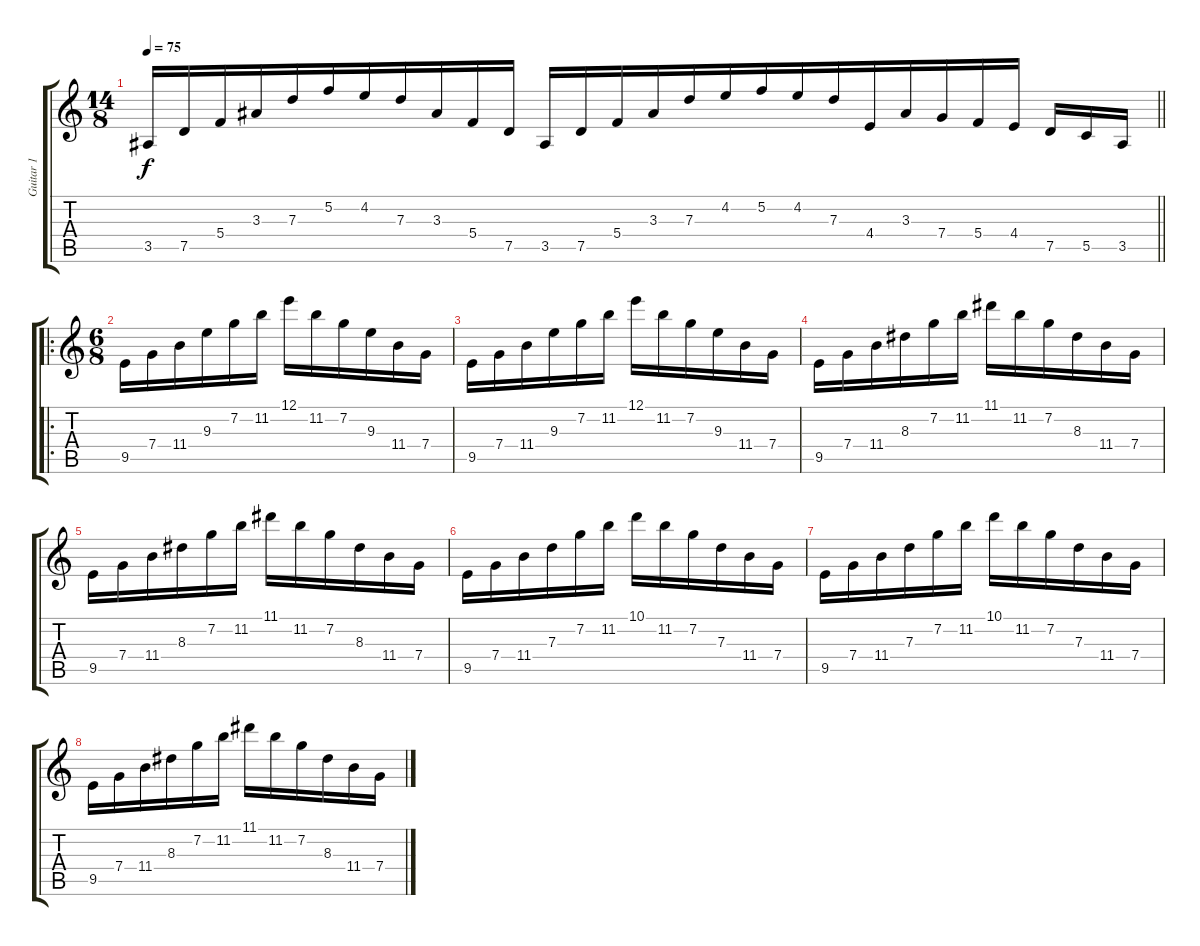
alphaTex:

\track ("Guitar 1" "Guitar 1") {instrument acousticguitarsteel}
\staff {score tabs}
\tuning (E4 C4 G3 C3 G2 C2) {hide}
\ts (14 8)
\tempo 75
\clef g2
\barLineRight lightlight
\ks c
3.5.16{dy f} 7.5.16{beam merge} 5.4.16 3.3.16{beam merge} 7.3.16 5.2.16{beam merge} 4.2.16 7.3.16{beam merge} 3.3.16 5.4.16{beam merge} 7.5.16{beam split} 3.5.16{beam merge} 7.5.16 5.4.16{beam merge} 3.3.16 7.3.16{beam merge} 4.2.16 5.2.16{beam merge} 4.2.16 7.3.16{beam merge} 4.4.16 3.3.16 7.4.16 5.4.16{beam merge} 4.4.16{beam split} 7.5.16{beam merge} 5.5.16 3.5.16 |
\ro
\ts (6 8)
9.5.16 7.4.16 11.4.16 9.3.16 7.2.16 11.2.16 12.1.16 11.2.16 7.2.16 9.3.16 11.4.16 7.4.16 |
9.5.16 7.4.16 11.4.16 9.3.16 7.2.16 11.2.16 12.1.16 11.2.16 7.2.16 9.3.16 11.4.16 7.4.16 |
9.5.16 7.4.16 11.4.16 8.3.16 7.2.16 11.2.16 11.1.16 11.2.16 7.2.16 8.3.16 11.4.16 7.4.16 |
9.5.16 7.4.16 11.4.16 8.3.16 7.2.16 11.2.16 11.1.16 11.2.16 7.2.16 8.3.16 11.4.16 7.4.16 |
9.5.16 7.4.16 11.4.16 7.3.16 7.2.16 11.2.16 10.1.16 11.2.16 7.2.16 7.3.16 11.4.16 7.4.16 |
9.5.16 7.4.16 11.4.16 7.3.16 7.2.16 11.2.16 10.1.16 11.2.16 7.2.16 7.3.16 11.4.16 7.4.16 |
9.5.16 7.4.16 11.4.16 8.3.16 7.2.16 11.2.16 11.1.16 11.2.16 7.2.16 8.3.16 11.4.16 7.4.16
